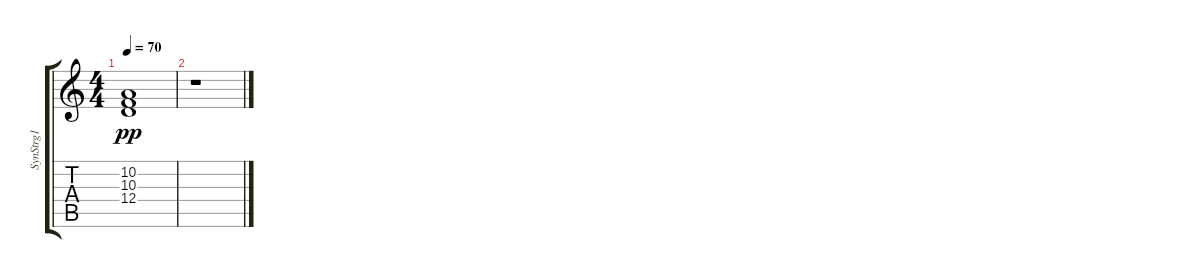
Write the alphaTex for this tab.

\track ("SynStrg1" "SynStrg1") {instrument synthstrings1}
\staff {score tabs}
\tuning (E4 B3 G3 D3 A2 E2) {hide}
\ts (4 4)
\tempo 70
\clef g2
\ks c
(10.2 10.3 12.4).1{dy pp} |
r.1
